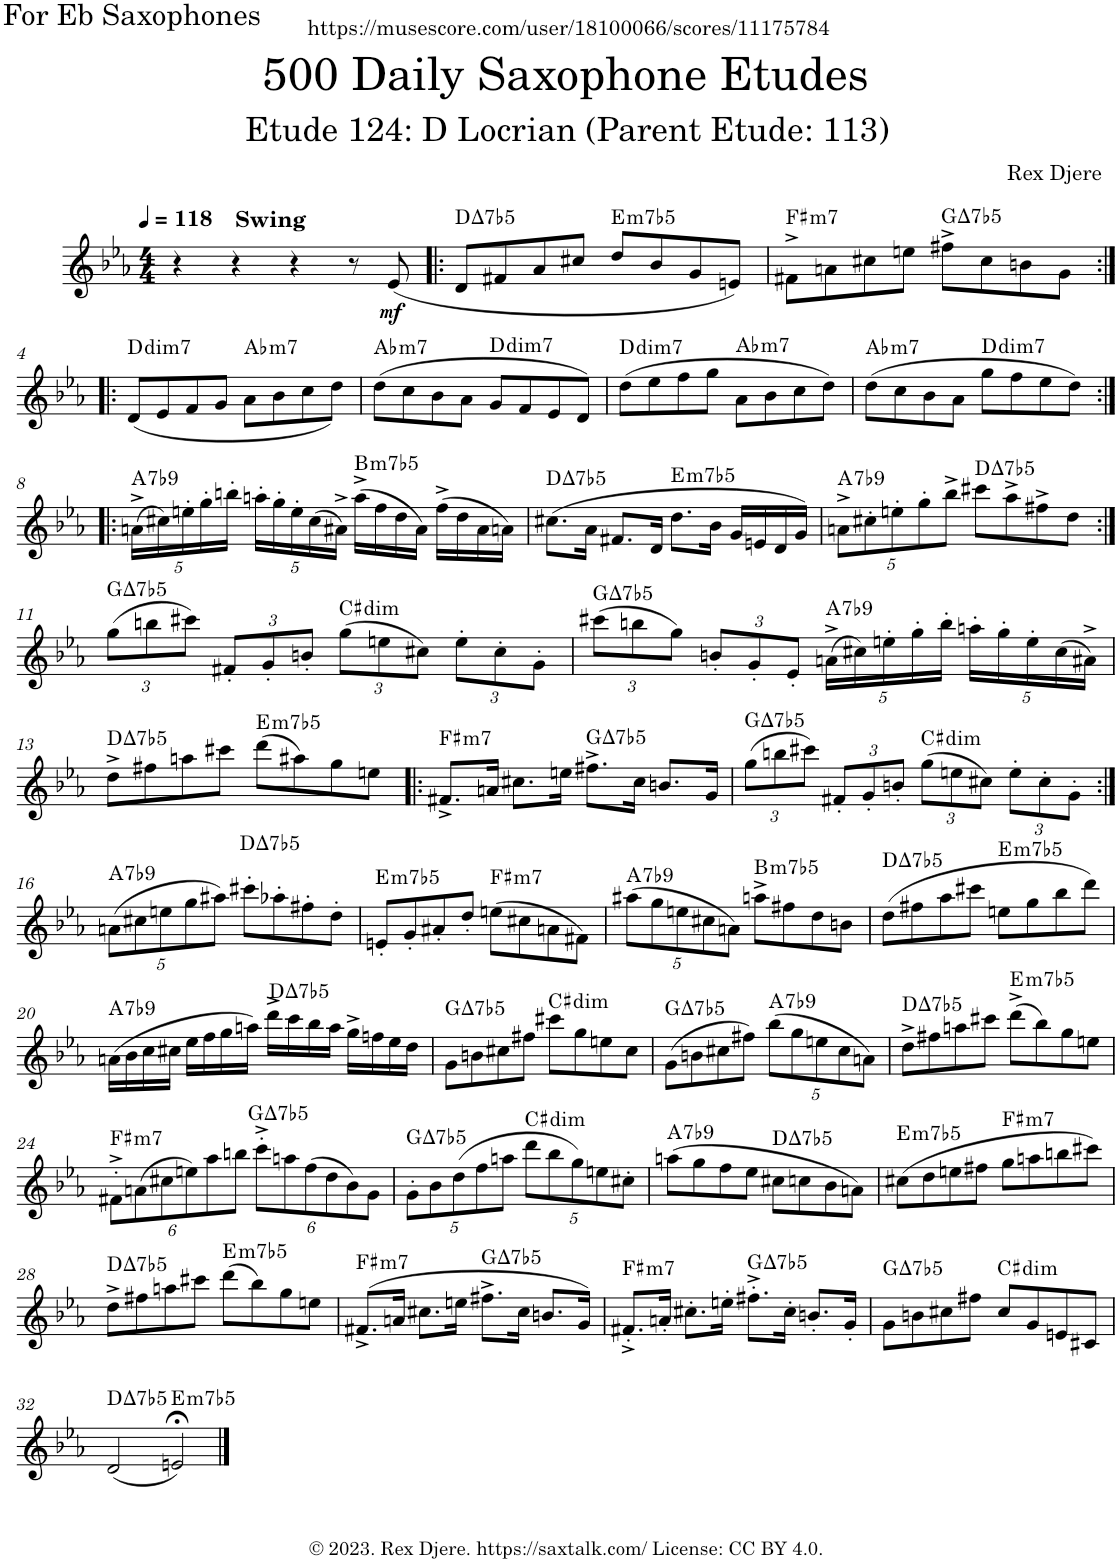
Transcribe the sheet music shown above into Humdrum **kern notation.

**kern	**dynam	**harte
*part1	*part1	*part1
*staff1	*staff1	*
*I"Alto Saxophone	*	*
*I'A. Sax.	*	*
*clefG2	*	*
*Trd5c9	*	*
*k[b-e-a-]	*	*
*M4/4	*	*
*MM118	*	*
=1	=1	=1
!LO:TX:a:B:t=Swing	!	!
4r	.	.
4r	.	.
4r	.	.
8r	.	.
!	!LO:DY:b	!
(8e-/	mf	.
=2!|:	=2!|:	=2!|:
!	!	!LO:H:kt=7
8d/L	.	D:(3,b5,7)
8f#X/	.	.
8a-/	.	.
8cc#X/J	.	.
!	!	!LO:H:kt=m7b5
8dd/L	.	E:hdim7
8b-/	.	.
8g/	.	.
8en/J)	.	.
=3	=3	=3
!	!	!LO:H:kt=m7
8f#X^\L	.	F#:min7
8an\	.	.
8cc#X\	.	.
8een\J	.	.
!	!	!LO:H:kt=7
8ff#X^\L	.	G:(3,b5,7)
8cc#\	.	.
8bn\	.	.
8g\J	.	.
!!LO:LB:g=z
=4:|!|:	=4:|!|:	=4:|!|:
!	!	!LO:H:kt=dim7
(<8d/L	.	D:dim7
8e-/	.	.
8f/	.	.
8g/J	.	.
!	!	!LO:H:kt=m7
8a-\L	.	Ab:min7
8b-\	.	.
8cc\	.	.
8dd\J)	.	.
=5	=5	=5
!	!	!LO:H:kt=m7
(8dd\L	.	Ab:min7
8cc\	.	.
8b-\	.	.
8a-\J	.	.
!	!	!LO:H:kt=dim7
8g/L	.	D:dim7
8f/	.	.
8e-/	.	.
8d/J)	.	.
=6	=6	=6
!	!	!LO:H:kt=dim7
(8dd\L	.	D:dim7
8ee-\	.	.
8ff\	.	.
8gg\J	.	.
!	!	!LO:H:kt=m7
8a-\L	.	Ab:min7
8b-\	.	.
8cc\	.	.
8dd\J)	.	.
=7	=7	=7
!	!	!LO:H:kt=m7
(8dd\L	.	Ab:min7
8cc\	.	.
8b-\	.	.
8a-\J	.	.
!	!	!LO:H:kt=dim7
8gg\L	.	D:dim7
8ff\	.	.
8ee-\	.	.
8dd\J)	.	.
!!LO:LB:g=z
=8:|!|:	=8:|!|:	=8:|!|:
*Xbrackettup	*	*
!	!	!LO:H:kt=7
(20an^\LL	.	A:7(b9)
20cc#X\)	.	.
20een'\	.	.
20gg'\	.	.
20bbn'\JJ	.	.
20aan'\LL	.	.
20gg'\	.	.
20ee'\	.	.
(20cc#\	.	.
20a#X^\JJ)	.	.
!	!	!LO:H:kt=m7b5
(16aa^\LL	.	B:hdim7
16ff\	.	.
16dd\	.	.
16a#\JJ)	.	.
(16ff^\LL	.	.
16dd\	.	.
16a#\	.	.
16an\JJ)	.	.
=9	=9	=9
!	!	!LO:H:kt=7
(8.cc#X\L	.	D:(3,b5,7)
16a-\Jk	.	.
8.f#X/L	.	.
16d/Jk	.	.
!	!	!LO:H:kt=m7b5
8.dd\L	.	E:hdim7
16b-\Jk	.	.
16g/LL	.	.
16en/	.	.
16d/	.	.
16g/JJ)	.	.
=10	=10	=10
!	!	!LO:H:kt=7
10an^\L	.	A:7(b9)
10cc#X'\	.	.
10een'\	.	.
10gg'\	.	.
10bb-^\J	.	.
!	!	!LO:H:kt=7
8ccc#X\L	.	D:(3,b5,7)
8aa-^\	.	.
8ff#X^\	.	.
8dd\J	.	.
!!LO:LB:g=z
=11:|!	=11:|!	=11:|!
!	!	!LO:H:kt=7
(12gg\L	.	G:(3,b5,7)
12bbn\	.	.
12ccc#X\J)	.	.
12f#X'/L	.	.
12g'/	.	.
12bn'/J	.	.
!	!	!LO:H:kt=dim
(12gg\L	.	C#:dim
12een\	.	.
12cc#X\J)	.	.
12ee'\L	.	.
12cc#'\	.	.
12g'\J	.	.
=12	=12	=12
!	!	!LO:H:kt=7
(12ccc#X\L	.	G:(3,b5,7)
12bbn\	.	.
12gg\J)	.	.
12bn'/L	.	.
12g'/	.	.
12e-'/J	.	.
!	!	!LO:H:kt=7
(20an^\LL	.	A:7(b9)
20cc#X\)	.	.
20een'\	.	.
20gg'\	.	.
20bb'\JJ	.	.
20aan'\LL	.	.
20gg'\	.	.
20ee'\	.	.
(20cc#\	.	.
20a#X^\JJ)	.	.
!!LO:LB:g=z
=13	=13	=13
!	!	!LO:H:kt=7
8dd^\L	.	D:(3,b5,7)
8ff#X\	.	.
8aan\	.	.
8ccc#X\J	.	.
!	!	!LO:H:kt=m7b5
(8ddd\L	.	E:hdim7
8aa#X\)	.	.
8gg\	.	.
8een\J	.	.
=14!|:	=14!|:	=14!|:
!	!	!LO:H:kt=m7
8.f#X^/L	.	F#:min7
16an/Jk	.	.
8.cc#X\L	.	.
16een\Jk	.	.
!	!	!LO:H:kt=7
8.ff#X^\L	.	G:(3,b5,7)
16cc#\Jk	.	.
8.bn/L	.	.
16g/Jk	.	.
=15	=15	=15
!	!	!LO:H:kt=7
(12gg\L	.	G:(3,b5,7)
12bbn\	.	.
12ccc#X\J)	.	.
12f#X'/L	.	.
12g'/	.	.
12bn'/J	.	.
!	!	!LO:H:kt=dim
(12gg\L	.	C#:dim
12een\	.	.
12cc#X\J)	.	.
12ee'\L	.	.
12cc#'\	.	.
12g'\J	.	.
!!LO:LB:g=z
=16:|!	=16:|!	=16:|!
!	!	!LO:H:kt=7
(10an\L	.	A:7(b9)
10cc#X\	.	.
10een\	.	.
10gg\	.	.
10aa#X\J)	.	.
!	!	!LO:H:kt=7
8ccc#X'\L	.	D:(3,b5,7)
8aa-X'\	.	.
8ff#X'\	.	.
8dd'\J	.	.
=17	=17	=17
!	!	!LO:H:kt=m7b5
8en'/L	.	E:hdim7
8g'/	.	.
8a#X'/	.	.
8dd'/J	.	.
!	!	!LO:H:kt=m7
(8een\L	.	F#:min7
8cc#X\	.	.
8an\	.	.
8f#X\J)	.	.
=18	=18	=18
!	!	!LO:H:kt=7
(10aa#X\L	.	A:7(b9)
10gg\	.	.
10een\	.	.
10cc#X\	.	.
10an\J)	.	.
!	!	!LO:H:kt=m7b5
8aan^\L	.	B:hdim7
8ff#X\	.	.
8dd\	.	.
8bn\J	.	.
=19	=19	=19
!	!	!LO:H:kt=7
(8dd\L	.	D:(3,b5,7)
8ff#X\	.	.
8aa-\	.	.
8ccc#X\J	.	.
!	!	!LO:H:kt=m7b5
8een\L	.	E:hdim7
8gg\	.	.
8bb-\	.	.
8ddd\J)	.	.
!!LO:LB:g=z
=20	=20	=20
!	!	!LO:H:kt=7
(16an\LL	.	A:7(b9)
16b-\	.	.
16cc\	.	.
16cc#X\JJ	.	.
16ee-\LL	.	.
16ff\	.	.
16gg\	.	.
16aan\JJ)	.	.
!	!	!LO:H:kt=7
16ddd^\LL	.	D:(3,b5,7)
16ccc\	.	.
16bb-\	.	.
16aa\JJ	.	.
16gg^\LL	.	.
16ffn\	.	.
16ee-\	.	.
16dd\JJ	.	.
=21	=21	=21
!	!	!LO:H:kt=7
8g\L	.	G:(3,b5,7)
8bn\	.	.
8cc#X\	.	.
8ff#X\J	.	.
!	!	!LO:H:kt=dim
8ccc#X\L	.	C#:dim
8gg\	.	.
8een\	.	.
8cc#\J	.	.
=22	=22	=22
!	!	!LO:H:kt=7
(8g\L	.	G:(3,b5,7)
8bn\	.	.
8cc#X\	.	.
8ff#X\J)	.	.
!	!	!LO:H:kt=7
(10bb-\L	.	A:7(b9)
10gg\	.	.
10een\	.	.
10cc#\	.	.
10an\J)	.	.
=23	=23	=23
!	!	!LO:H:kt=7
8dd^\L	.	D:(3,b5,7)
8ff#X\	.	.
8aan\	.	.
8ccc#X\J	.	.
!	!	!LO:H:kt=m7b5
(8ddd^\L	.	E:hdim7
8bb-\)	.	.
8gg\	.	.
8een\J	.	.
!!LO:LB:g=z
=24	=24	=24
!	!	!LO:H:kt=m7
12f#X'^\L	.	F#:min7
(12an\	.	.
12cc#X\	.	.
12een\)	.	.
12aa-\	.	.
12bbn\J	.	.
!	!	!LO:H:kt=7
12ccc'^\L	.	G:(3,b5,7)
12aan\	.	.
(12ff\	.	.
12dd\	.	.
12b-\)	.	.
12g\J	.	.
=25	=25	=25
!	!	!LO:H:kt=7
10g'\L	.	G:(3,b5,7)
10b-\	.	.
(10dd\	.	.
10ff\	.	.
10aan\J	.	.
!	!	!LO:H:kt=dim
10ddd\L	.	C#:dim
10bb-\	.	.
10gg\)	.	.
10een\	.	.
10cc#X'\J	.	.
=26	=26	=26
!	!	!LO:H:kt=7
(8aan\L	.	A:7(b9)
8gg\	.	.
8ff\	.	.
8ee-\J	.	.
!	!	!LO:H:kt=7
8cc#X\L	.	D:(3,b5,7)
8ccn\	.	.
8b-\	.	.
8an\J)	.	.
=27	=27	=27
!	!	!LO:H:kt=m7b5
(8cc#X\L	.	E:hdim7
8dd\	.	.
8een\	.	.
8ff#X\J	.	.
!	!	!LO:H:kt=m7
8gg\L	.	F#:min7
8aan\	.	.
8bbn\	.	.
8ccc#X\J)	.	.
!!LO:LB:g=z
=28	=28	=28
!	!	!LO:H:kt=7
8dd^\L	.	D:(3,b5,7)
8ff#X\	.	.
8aan\	.	.
8ccc#X\J	.	.
!	!	!LO:H:kt=m7b5
(8ddd\L	.	E:hdim7
8bb-\)	.	.
8gg\	.	.
8een\J	.	.
=29	=29	=29
!	!	!LO:H:kt=m7
(8.f#X^/L	.	F#:min7
16an/Jk	.	.
8.cc#X\L	.	.
16een\Jk	.	.
!	!	!LO:H:kt=7
8.ff#X^\L	.	G:(3,b5,7)
16cc#\Jk	.	.
8.bn/L	.	.
16g/Jk)	.	.
=30	=30	=30
!	!	!LO:H:kt=m7
8.f#X'^/L	.	F#:min7
16an'/Jk	.	.
8.cc#X'\L	.	.
16een'\Jk	.	.
!	!	!LO:H:kt=7
8.ff#X'^\L	.	G:(3,b5,7)
16cc#'\Jk	.	.
8.bn'/L	.	.
16g'/Jk	.	.
=31	=31	=31
!	!	!LO:H:kt=7
8g\L	.	G:(3,b5,7)
8bn\	.	.
8cc#X\	.	.
8ff#X\J	.	.
!	!	!LO:H:kt=dim
8cc#/L	.	C#:dim
8g/	.	.
8en/	.	.
8c#X/J	.	.
!!LO:LB:g=z
=32	=32	=32
!	!	!LO:H:kt=7
(2d/	.	D:(3,b5,7)
!	!	!LO:H:kt=m7b5
2en;</)	.	E:hdim7
==	==	==
*-	*-	*-
